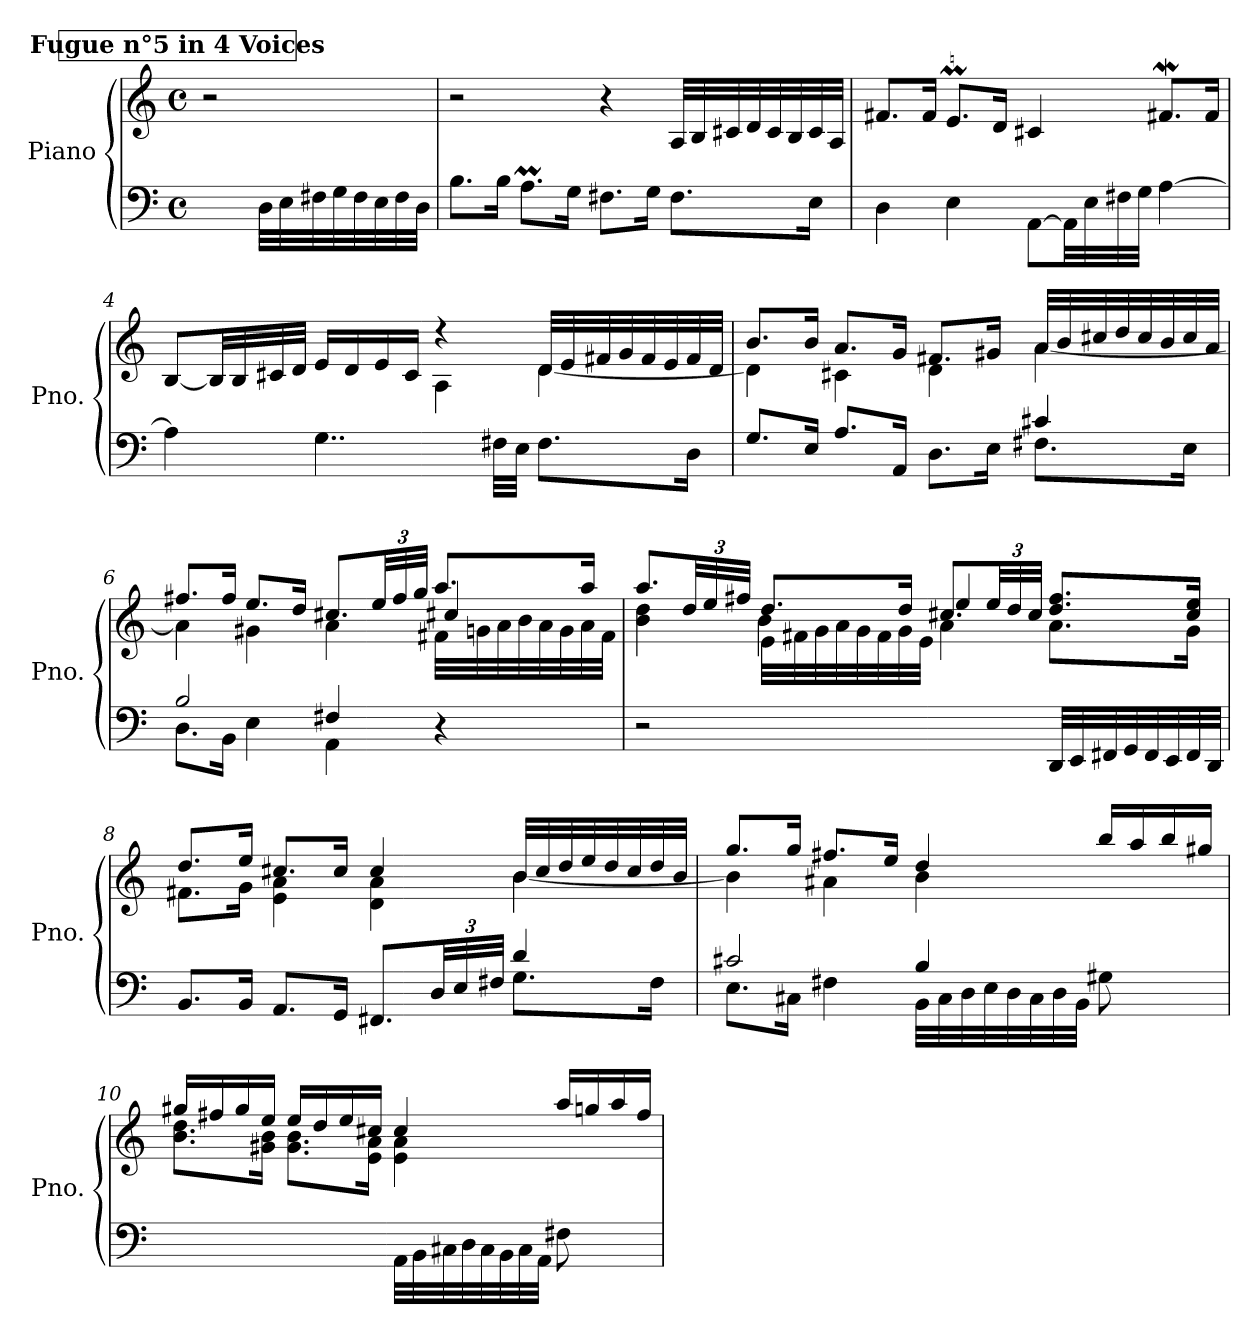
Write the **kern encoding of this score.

**kern	**kern	**dynam
*part1	*part1	*part1
*staff2	*staff1	*staff1/2
*I"Piano	*	*
*I'Pno.	*	*
*clefF4	*clefG2	*
*k[]	*k[]	*
*M4/4	*M4/4	*
*met(c)	*met(c)	*
*MM66	*MM66	*
!!LO:REH:place=s1:a:B:fs=24:t=Fugue n°5 in 4 Voices
=1	=1	=1
!	!	!LO:DY:b=2
!	!	!LO:DY:n=1:b
4ryy	2r	mp mp
32D\LLL	.	.
32E\	.	.
32F#X\	.	.
32G\	.	.
32F#\	.	.
32E\	.	.
32F#\	.	.
32D\JJJ	.	.
=2	=2	=2
8.B\L	2r	.
16B\Jk	.	.
8.AM\L	.	.
16G\Jk	.	.
8.F#X\L	4r	.
16G\Jk	.	.
8.F#\L	32A/LLL	.
.	32B/	.
.	32c#X/	.
.	32d/	.
.	32c#/	.
.	32B/	.
16E\Jk	32c#/	.
.	32A/JJJ	.
=3	=3	=3
4D\	8.f#X/L	.
.	16f#/Jk	.
4E\	8.em/L	.
.	16d/Jk	.
[8AA\L	4c#X/	.
32AA\LL]	.	.
32E\	.	.
32F#X\	.	.
32G\JJJ	.	.
[4A\	8.f#W/L	.
.	16f#/Jk	.
!!LO:LB:g=z
=4	=4	=4
*	*^	*
4A\]	[8B/L	2ryy	.
.	32B/LL]	.	.
.	32B/	.	.
.	32c#X/	.	.
.	32d/JJJ	.	.
4..G\	16e/LL	.	.
.	16d/	.	.
.	16e/	.	.
.	16c#/JJ	.	.
.	4r	4A\	.
32F#X\LLL	.	.	.
32E\JJJ	.	.	.
8.F#\L	32d/LLL	[4d\	.
.	32e/	.	.
.	32f#X/	.	.
.	32g/	.	.
.	32f#/	.	.
.	32e/	.	.
16D\Jk	32f#/	.	.
.	32d/JJJ	.	.
=5	=5	=5	=5
*^	*	*	*
8.G/L	2ryy	8.b/L	4d\]	.
16E/Jk	.	16b/Jk	.	.
8.A/L	.	8.a/L	4c#X\	.
16AA/Jk	.	16g/Jk	.	.
4ryy	8.D\L	8.f#X/L	4d\	.
.	16E\Jk	16g#X/Jk	.	.
4c#X/	8.F#X\L	32a/LLL	[4a\	.
.	.	32b/	.	.
.	.	32cc#X/	.	.
.	.	32dd/	.	.
.	.	32cc#/	.	.
.	.	32b/	.	.
.	16E\Jk	32cc#/	.	.
.	.	32a/JJJ	.	.
!!LO:LB:g=z
=6	=6	=6	=6	=6
*	*	*	*^	*
2B/	8.D\L	8.ff#X/L	4a\]	2.ryy	.
.	16BB\Jk	16ff#/Jk	.	.	.
.	4E\	8.ee/L	4g#X\	.	.
.	.	16dd/Jk	.	.	.
4F#X/	4AA\	8.cc#X/L	4a\	.	.
*	*	*Xbrackettup	*	*	*
.	.	48ee/LL	.	.	.
.	.	48ff#/	.	.	.
.	.	48gg/JJJ	.	.	.
4r	4ryy	8.aa/L	32f#X\LLL	4cc#X/	.
.	.	.	32gn\	.	.
.	.	.	32a\	.	.
.	.	.	32b\	.	.
.	.	.	32a\	.	.
.	.	.	32g\	.	.
.	.	16aa/Jk	32a\	.	.
.	.	.	32f#\JJJ	.	.
!!LO:LB:g=z
=7	=7	=7	=7	=7	=7
*	*	*	*	*^	*
2r	2.ryy	8.aa/L	4b\ 4dd\	2ryy	4ryy	.
.	.	48dd/LL	.	.	.	.
.	.	48ee/	.	.	.	.
.	.	48ff#X/JJJ	.	.	.	.
.	.	8.dd/L	32e\LLL	.	4b\	.
.	.	.	32f#X\	.	.	.
.	.	.	32g\	.	.	.
.	.	.	32a\	.	.	.
.	.	.	32g\	.	.	.
.	.	.	32f#\	.	.	.
.	.	16dd/Jk	32g\	.	.	.
.	.	.	32e\JJJ	.	.	.
2ryy	.	8.cc#X/L	4a\	4ee/	2ryy	.
.	.	48ee/LL	.	.	.	.
.	.	48dd/	.	.	.	.
.	.	48cc#/JJJ	.	.	.	.
.	32DD/LLL	8.dd/ 8.ff#/L	8.a\L	4ryy	.	.
.	32EE/	.	.	.	.	.
.	32FF#X/	.	.	.	.	.
.	32GG/	.	.	.	.	.
.	32FF#/	.	.	.	.	.
.	32EE/	.	.	.	.	.
.	32FF#/	16cc#/ 16ee/Jk	16g\Jk	.	.	.
.	32DD/JJJ	.	.	.	.	.
*	*	*	*v	*v	*v	*
=8	=8	=8	=8	=8
2ryy	8.BB/L	8.dd/L	8.f#X\L	.
.	16BB/Jk	16ee/Jk	16g\Jk	.
.	8.AA/L	8.cc#X/L	4e\ 4a\	.
.	16GG/Jk	16cc#/Jk	.	.
4ryy	8.FF#X/L	4cc#/	4d\ 4a\	.
*	*Xbrackettup	*	*	*
.	48D/LL	.	.	.
.	48E/	.	.	.
.	48F#X/JJJ	.	.	.
4d/	8.G\L	32b/LLL	[4b\	.
.	.	32cc#/	.	.
.	.	32dd/	.	.
.	.	32ee/	.	.
.	.	32dd/	.	.
.	.	32cc#/	.	.
.	16F#\Jk	32dd/	.	.
.	.	32b/JJJ	.	.
!!LO:PB:g=z	!!
=9	=9	=9	=9	=9
2c#X/	8.E\L	8.gg/L	4b\]	.
.	16C#X\Jk	16gg/Jk	.	.
.	4F#X\	8.ff#X/L	4a#X\	.
.	.	16ee/Jk	.	.
4B/	32BB\LLL	4dd/	4b\	.
.	32C#\	.	.	.
.	32D\	.	.	.
.	32E\	.	.	.
.	32D\	.	.	.
.	32C#\	.	.	.
.	32D\	.	.	.
.	32BB\JJJ	.	.	.
4ryy	8G#X\	16bb/LL	4ryy	.
.	.	16aa/	.	.
.	8ryy	16bb/	.	.
.	.	16gg#X/JJ	.	.
=10	=10	=10	=10	=10
2ryy	2ryy	16gg#X/LL	8.b\ 8.dd\L	.
.	.	16ff#X/	.	.
.	.	16gg#/	.	.
.	.	16ee/JJ	16g#X\ 16b\Jk	.
.	.	16ee/LL	8.g#\ 8.b\L	.
.	.	16dd/	.	.
.	.	16ee/	.	.
.	.	16cc#X/JJ	16e\ 16a\Jk	.
2ryy	32AA\LLL	4cc#/	4e\ 4a\	.
.	32BB\	.	.	.
.	32C#X\	.	.	.
.	32D\	.	.	.
.	32C#\	.	.	.
.	32BB\	.	.	.
.	32C#\	.	.	.
.	32AA\JJJ	.	.	.
.	8F#X\	16aa/LL	4ryy	.
.	.	16ggn/	.	.
.	8ryy	16aa/	.	.
.	.	16ff#/JJ	.	.
*v	*v	*	*	*
*	*v	*v	*
=	=	=
*-	*-	*-
